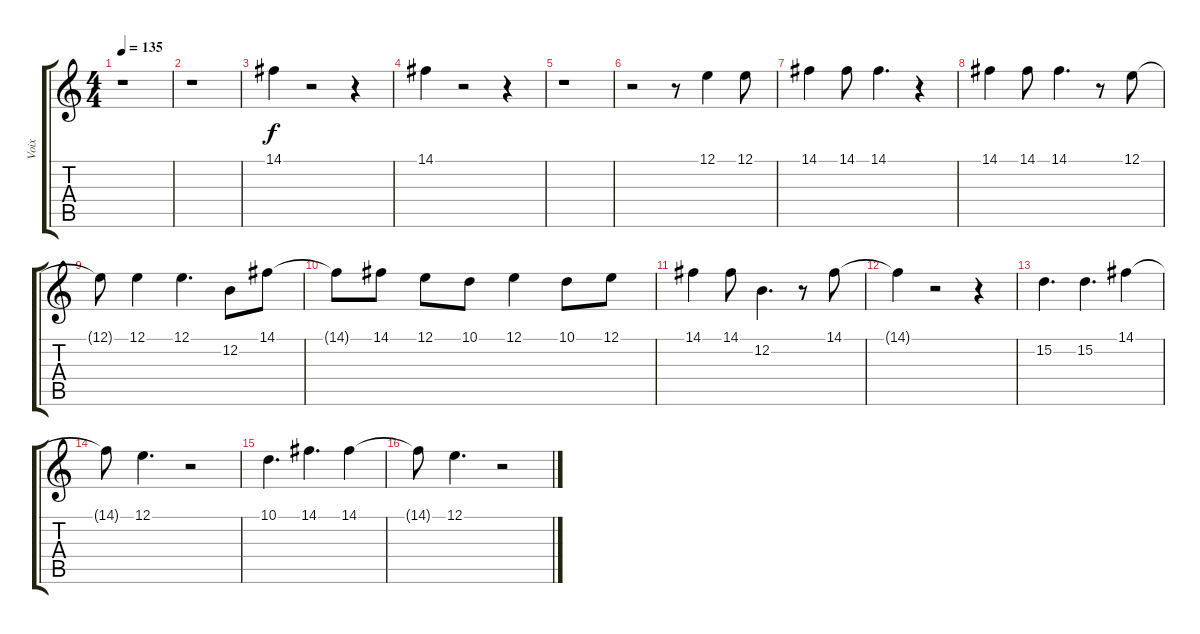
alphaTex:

\track ("Voix" "Voix") {instrument fx8scifi}
\staff {score tabs}
\tuning (E4 B3 G3 D3 A2 E2) {hide}
\ts (4 4)
\tempo 135
\clef g2
\ks c
r.1{dy f} |
r.1 |
14.1.4 r.2 r.4 |
14.1.4 r.2 r.4 |
r.1 |
r.2 r.8 12.1.4 12.1.8 |
14.1.4 14.1.8 14.1.4{d} r.4 |
14.1.4 14.1.8 14.1.4{d} r.8 12.1.8 |
12.1{t}.8 12.1.4 12.1.4{d} 12.2.8 14.1.8 |
14.1{t}.8 14.1.8 12.1.8 10.1.8 12.1.4 10.1.8 12.1.8 |
14.1.4 14.1.8 12.2.4{d} r.8 14.1.8 |
14.1{t}.4 r.2 r.4 |
15.2.4{d} 15.2.4{d} 14.1.4 |
14.1{t}.8 12.1.4{d} r.2 |
10.1.4{d} 14.1.4{d} 14.1.4 |
14.1{t}.8 12.1.4{d} r.2
